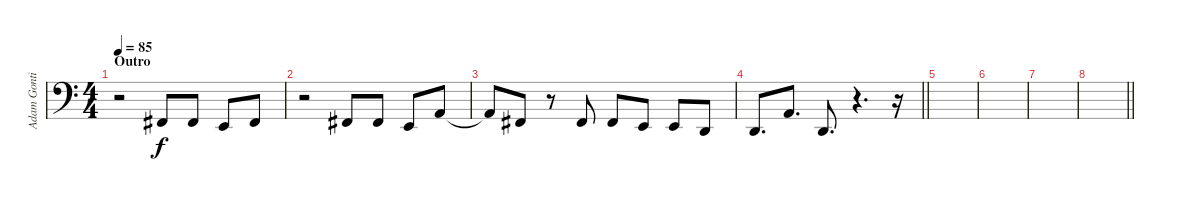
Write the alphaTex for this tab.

\track ("Adam Gontier Vocals" "Adam Gonti") {instrument lead2sawtooth}
\staff {score}
\tuning (F2 C2 Ab1 Eb1) {hide}
\ts (4 4)
\section ("" "Outro")
\tempo 85
\clef f4
\ks c
r.2{dy f} 6.2.8 6.2.8 4.2.8 6.2.8 |
r.2 6.2.8 6.2.8 4.2.8 4.1.8 |
4.1{t}.8 6.2.8 r.8 6.2.8 6.2.8 4.2.8 4.2.8 2.2.8 |
\barLineRight lightlight
2.2.8{d} 4.1.8{d} 2.2.8{d} r.4{d} r.16 |
|
|
|
\barLineRight lightlight
